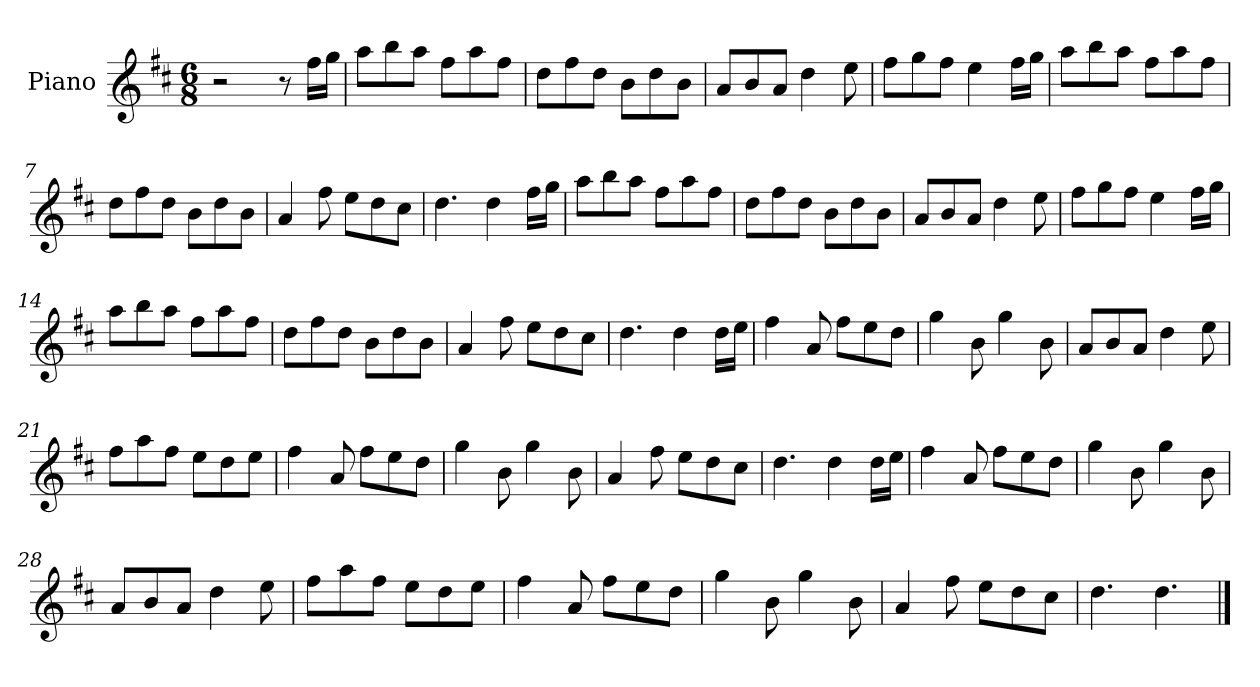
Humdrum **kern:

**kern
*part1
*staff1
*I"Piano
*I'Pno
*clefG2
*k[f#c#]
*M6/8
=1
2r
8r
16ff#\LL
16gg\JJ
=2
8aa\L
8bb\
8aa\J
8ff#\L
8aa\
8ff#\J
=3
8dd\L
8ff#\
8dd\J
8b\L
8dd\
8b\J
=4
8a/L
8b/
8a/J
4dd\
8ee\
=5
8ff#\L
8gg\
8ff#\J
4ee\
16ff#\LL
16gg\JJ
=6
8aa\L
8bb\
8aa\J
8ff#\L
8aa\
8ff#\J
=7
8dd\L
8ff#\
8dd\J
8b\L
8dd\
8b\J
=8
4a/
8ff#\
8ee\L
8dd\
8cc#\J
=9
4.dd\
4dd\
16ff#\LL
16gg\JJ
=10
8aa\L
8bb\
8aa\J
8ff#\L
8aa\
8ff#\J
=11
8dd\L
8ff#\
8dd\J
8b\L
8dd\
8b\J
=12
8a/L
8b/
8a/J
4dd\
8ee\
=13
8ff#\L
8gg\
8ff#\J
4ee\
16ff#\LL
16gg\JJ
=14
8aa\L
8bb\
8aa\J
8ff#\L
8aa\
8ff#\J
=15
8dd\L
8ff#\
8dd\J
8b\L
8dd\
8b\J
=16
4a/
8ff#\
8ee\L
8dd\
8cc#\J
=17
4.dd\
4dd\
16dd\LL
16ee\JJ
=18
4ff#\
8a/
8ff#\L
8ee\
8dd\J
=19
4gg\
8b\
4gg\
8b\
=20
8a/L
8b/
8a/J
4dd\
8ee\
=21
8ff#\L
8aa\
8ff#\J
8ee\L
8dd\
8ee\J
=22
4ff#\
8a/
8ff#\L
8ee\
8dd\J
=23
4gg\
8b\
4gg\
8b\
=24
4a/
8ff#\
8ee\L
8dd\
8cc#\J
=25
4.dd\
4dd\
16dd\LL
16ee\JJ
=26
4ff#\
8a/
8ff#\L
8ee\
8dd\J
=27
4gg\
8b\
4gg\
8b\
=28
8a/L
8b/
8a/J
4dd\
8ee\
=29
8ff#\L
8aa\
8ff#\J
8ee\L
8dd\
8ee\J
=30
4ff#\
8a/
8ff#\L
8ee\
8dd\J
=31
4gg\
8b\
4gg\
8b\
=32
4a/
8ff#\
8ee\L
8dd\
8cc#\J
=33
4.dd\
4.dd\
==
*-
